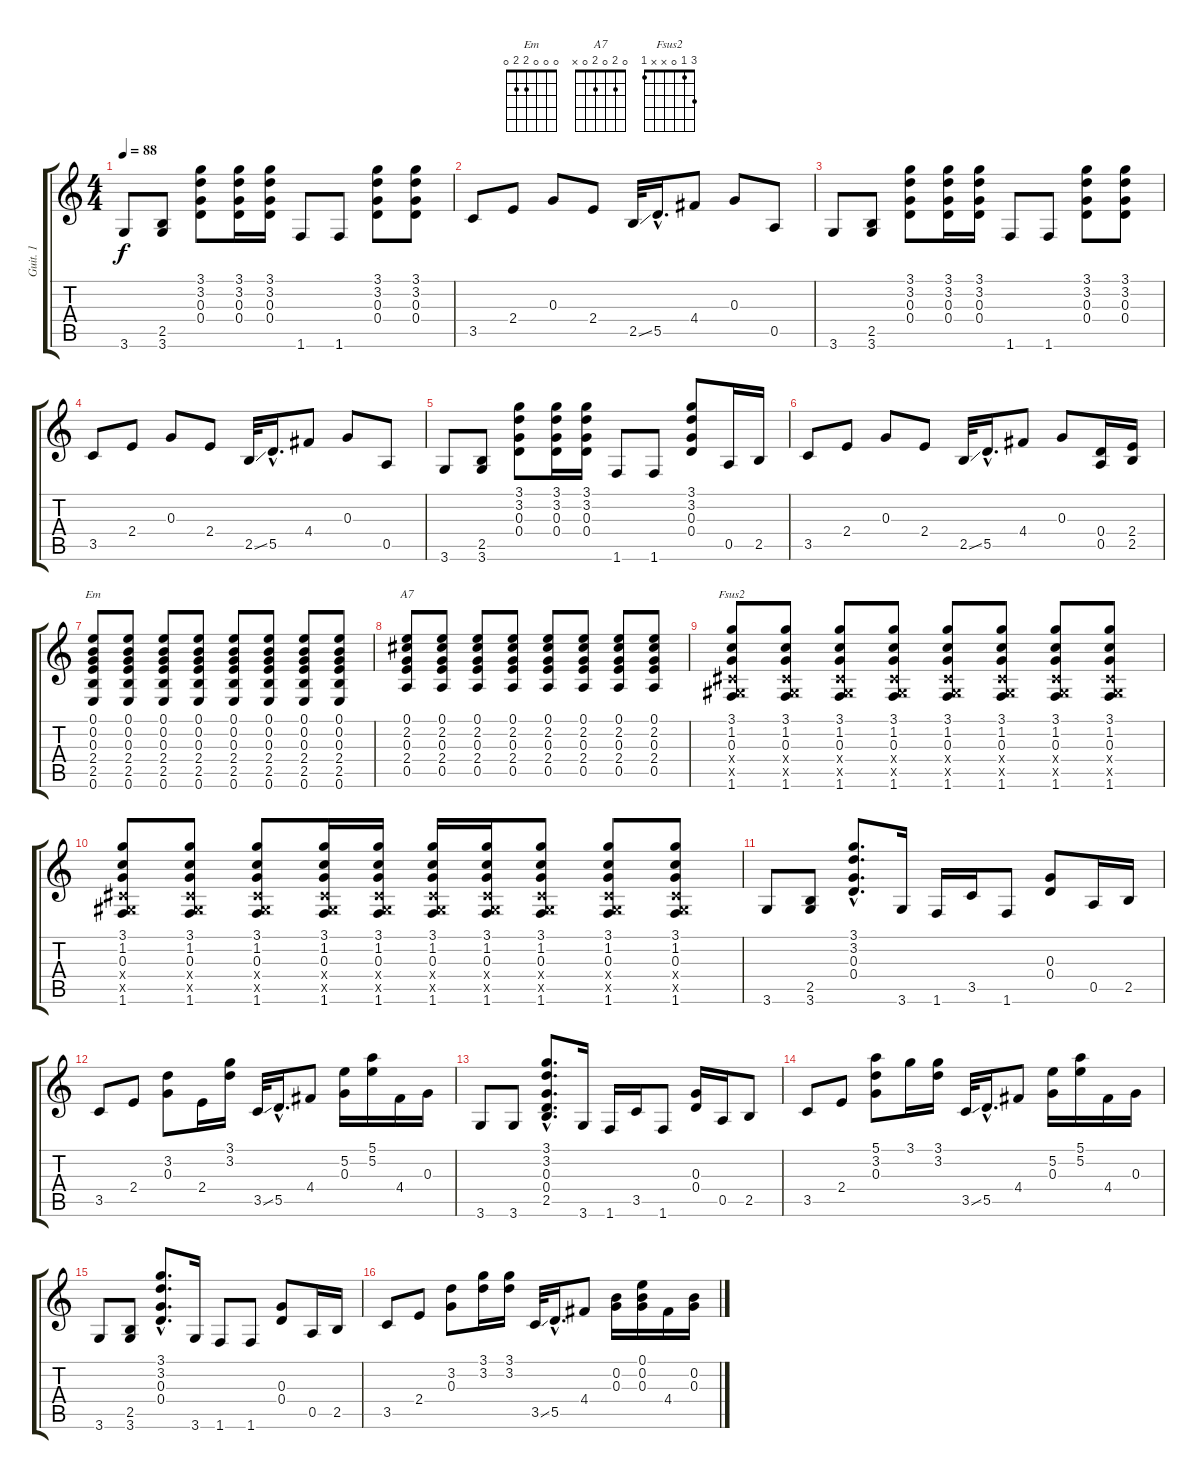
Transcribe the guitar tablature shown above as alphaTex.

\track ("Guit. 1" "Guit. 1") {instrument acousticguitarsteel}
\staff {score tabs}
\tuning (E4 B3 G3 D3 A2 E2) {hide}
\chord ("Em" 0 0 0 2 2 0)
\chord ("A7" 0 2 0 2 0 x)
\chord ("Fsus2" 3 1 0 x x 1)
\ts (4 4)
\tempo 88
\clef g2
\ks c
3.6.8{dy f instrument acousticguitarsteel} (2.5 3.6).8 (3.1 3.2 0.3 0.4).8 (3.1 3.2 0.3 0.4).16 (3.1 3.2 0.3 0.4).16 1.6.8 1.6.8 (3.1 3.2 0.3 0.4).8 (3.1 3.2 0.3 0.4).8 |
3.5.8 2.4.8 0.3.8 2.4.8 2.5{ss}.32 5.5{hac}.16{d} 4.4.8 0.3.8 0.5.8 |
3.6.8 (2.5 3.6).8 (3.1 3.2 0.3 0.4).8 (3.1 3.2 0.3 0.4).16 (3.1 3.2 0.3 0.4).16 1.6.8 1.6.8 (3.1 3.2 0.3 0.4).8 (3.1 3.2 0.3 0.4).8 |
3.5.8 2.4.8 0.3.8 2.4.8 2.5{ss}.32 5.5{hac}.16{d} 4.4.8 0.3.8 0.5.8 |
3.6.8 (2.5 3.6).8 (3.1 3.2 0.3 0.4).8 (3.1 3.2 0.3 0.4).16 (3.1 3.2 0.3 0.4).16 1.6.8 1.6.8 (3.1 3.2 0.3 0.4).8 0.5.16 2.5.16 |
3.5.8 2.4.8 0.3.8 2.4.8 2.5{ss}.32 5.5{hac}.16{d} 4.4.8 0.3.8 (0.4 0.5).16 (2.4 2.5).16 |
(0.1 0.2 0.3 2.4 2.5 0.6).8{ch "Em"} (0.1 0.2 0.3 2.4 2.5 0.6).8 (0.1 0.2 0.3 2.4 2.5 0.6).8 (0.1 0.2 0.3 2.4 2.5 0.6).8 (0.1 0.2 0.3 2.4 2.5 0.6).8 (0.1 0.2 0.3 2.4 2.5 0.6).8 (0.1 0.2 0.3 2.4 2.5 0.6).8 (0.1 0.2 0.3 2.4 2.5 0.6).8 |
(0.1 2.2 0.3 2.4 0.5).8{ch "A7"} (0.1 2.2 0.3 2.4 0.5).8 (0.1 2.2 0.3 2.4 0.5).8 (0.1 2.2 0.3 2.4 0.5).8 (0.1 2.2 0.3 2.4 0.5).8 (0.1 2.2 0.3 2.4 0.5).8 (0.1 2.2 0.3 2.4 0.5).8 (0.1 2.2 0.3 2.4 0.5).8 |
(3.1 1.2 0.3 -1.4{x} -1.5{x} 1.6).8{ch "Fsus2"} (3.1 1.2 0.3 -1.4{x} -1.5{x} 1.6).8 (3.1 1.2 0.3 -1.4{x} -1.5{x} 1.6).8 (3.1 1.2 0.3 -1.4{x} -1.5{x} 1.6).8 (3.1 1.2 0.3 -1.4{x} -1.5{x} 1.6).8 (3.1 1.2 0.3 -1.4{x} -1.5{x} 1.6).8 (3.1 1.2 0.3 -1.4{x} -1.5{x} 1.6).8 (3.1 1.2 0.3 -1.4{x} -1.5{x} 1.6).8 |
(3.1 1.2 0.3 -1.4{x} -1.5{x} 1.6).8 (3.1 1.2 0.3 -1.4{x} -1.5{x} 1.6).8 (3.1 1.2 0.3 -1.4{x} -1.5{x} 1.6).8 (3.1 1.2 0.3 -1.4{x} -1.5{x} 1.6).16 (3.1 1.2 0.3 -1.4{x} -1.5{x} 1.6).16 (3.1 1.2 0.3 -1.4{x} -1.5{x} 1.6).16 (3.1 1.2 0.3 -1.4{x} -1.5{x} 1.6).16 (3.1 1.2 0.3 -1.4{x} -1.5{x} 1.6).8 (3.1 1.2 0.3 -1.4{x} -1.5{x} 1.6).8 (3.1 1.2 0.3 -1.4{x} -1.5{x} 1.6).8 |
3.6.8 (2.5 3.6).8 (3.1{hac} 3.2{hac} 0.3{hac} 0.4{hac}).8{d} 3.6.16 1.6.16 3.5.16 1.6.8 (0.3 0.4).8 0.5.16 2.5.16 |
3.5.8 2.4.8 (3.2 0.3).8 2.4.16 (3.1 3.2).16 3.5{ss}.32 5.5{hac}.16{d} 4.4.8 (5.2 0.3).16 (5.1 5.2).16 4.4.16 0.3.16 |
3.6.8 3.6.8 (3.1{hac} 3.2{hac} 0.3{hac} 0.4{hac} 2.5{hac}).8{d} 3.6.16 1.6.16 3.5.16 1.6.8 (0.3 0.4).16 0.5.16 2.5.8 |
3.5.8 2.4.8 (5.1 3.2 0.3).8 3.1.16 (3.1 3.2).16 3.5{ss}.32 5.5{hac}.16{d} 4.4.8 (5.2 0.3).16 (5.1 5.2).16 4.4.16 0.3.16 |
3.6.8 (2.5 3.6).8 (3.1{hac} 3.2{hac} 0.3{hac} 0.4{hac}).8{d} 3.6.16 1.6.8 1.6.8 (0.3 0.4).8 0.5.16 2.5.16 |
3.5.8 2.4.8 (3.2 0.3).8 (3.1 3.2).16 (3.1 3.2).16 3.5{ss}.32 5.5{hac}.16{d} 4.4.8 (0.2 0.3).16 (0.1 0.2 0.3).16 4.4.16 (0.2 0.3).16
